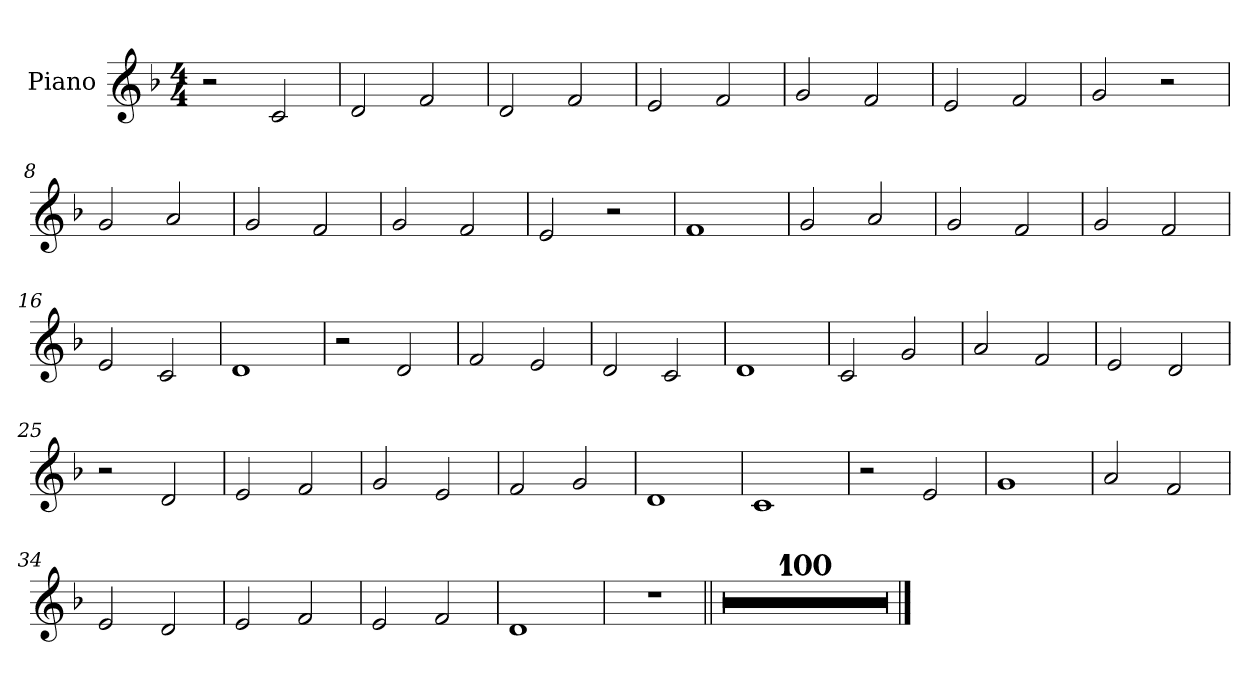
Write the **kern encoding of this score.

**kern
*part1
*staff1
*I"Piano
*I'Pno.
*clefG2
*k[b-]
*M4/4
=1
2r
2c/
=2
2d/
2f/
=3
2d/
2f/
=4
2e/
2f/
=5
2g/
2f/
=6
2e/
2f/
=7
2g/
2r
=8
2g/
2a/
=9
2g/
2f/
=10
2g/
2f/
!!LO:LB:g=z
=11
2e/
2r
=12
1f
=13
2g/
2a/
=14
2g/
2f/
=15
2g/
2f/
=16
2e/
2c/
=17
1d
=18
2r
2d/
=19
2f/
2e/
=20
2d/
2c/
=21
1d
!!LO:LB:g=z
=22
2c/
2g/
=23
2a/
2f/
=24
2e/
2d/
=25
2r
2d/
=26
2e/
2f/
=27
2g/
2e/
=28
2f/
2g/
=29
1d
=30
1c
=31
2r
2e/
=32
1g
!!LO:LB:g=z
=33
2a/
2f/
=34
2e/
2d/
=35
2e/
2f/
=36
2e/
2f/
=37
1d
=38
1r
=39||
1r
=40
1r
=41
1r
=42
1r
=43
1r
=44
1r
!!LO:LB:g=z
=45
1r
=46
1r
=47
1r
=48
1r
=49
1r
=50
1r
=51
1r
=52
1r
=53
1r
=54
1r
=55
1r
=56
1r
!!LO:LB:g=z
=57
1r
=58
1r
=59
1r
=60
1r
=61
1r
=62
1r
=63
1r
=64
1r
=65
1r
=66
1r
=67
1r
=68
1r
!!LO:LB:g=z
=69
1r
=70
1r
=71
1r
=72
1r
=73
1r
=74
1r
=75
1r
=76
1r
=77
1r
=78
1r
=79
1r
=80
1r
!!LO:LB:g=z
=81
1r
=82
1r
=83
1r
=84
1r
=85
1r
=86
1r
=87
1r
=88
1r
=89
1r
=90
1r
=91
1r
=92
1r
!!LO:LB:g=z
=93
1r
=94
1r
=95
1r
=96
1r
=97
1r
=98
1r
=99
1r
=100
1r
=101
1r
=102
1r
=103
1r
=104
1r
!!LO:LB:g=z
=105
1r
=106
1r
=107
1r
=108
1r
=109
1r
=110
1r
=111
1r
=112
1r
=113
1r
=114
1r
=115
1r
=116
1r
!!LO:PB:g=z
=117
1r
=118
1r
=119
1r
=120
1r
=121
1r
=122
1r
=123
1r
=124
1r
=125
1r
=126
1r
=127
1r
=128
1r
!!LO:LB:g=z
=129
1r
=130
1r
=131
1r
=132
1r
=133
1r
=134
1r
=135
1r
=136
1r
=137
1r
=138
1r
==
*-
